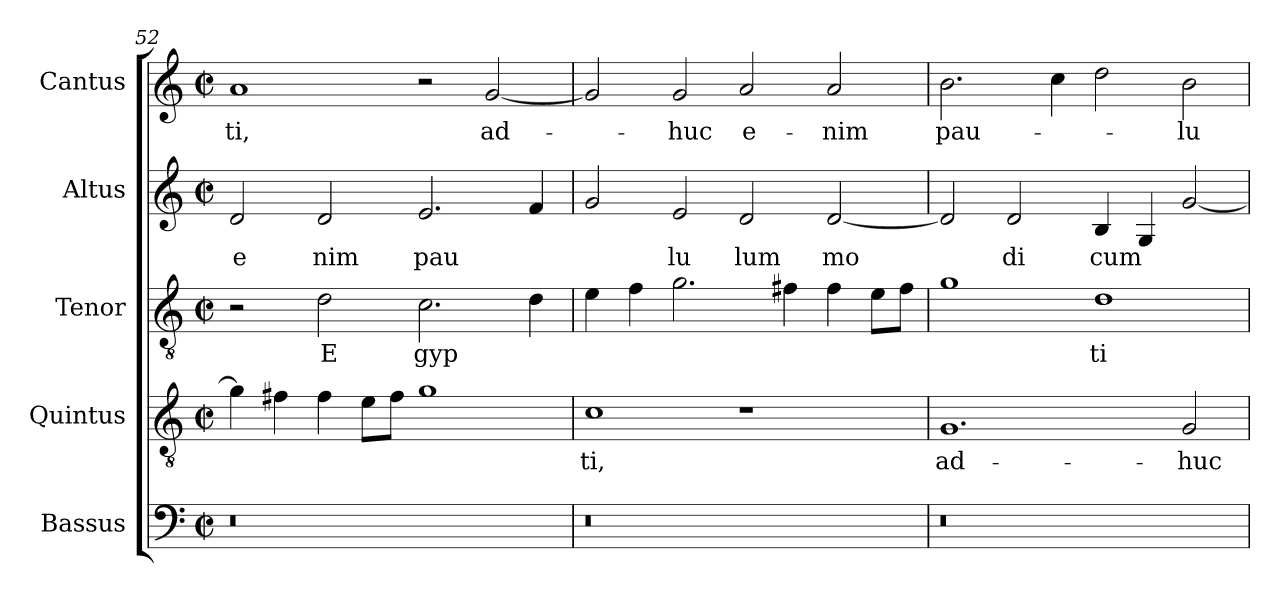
**kern	**kern	**text	**kern	**text	**kern	**text	**kern	**text
*part5	*part4	*part4	*part3	*part3	*part2	*part2	*part1	*part1
*staff5	*staff4	*staff4	*staff3	*staff3	*staff2	*staff2	*staff1	*staff1
*I"Bassus	*I"Quintus	*	*I"Tenor	*	*I"Altus	*	*I"Cantus	*
*clefF4	*clefGv2	*	*clefGv2	*	*clefG2	*	*clefG2	*
*	*	*	*k[]	*	*	*	*	*
*	*	*	*C:	*	*	*	*	*
*M2/2	*M2/2	*	*M2/2	*	*M2/2	*	*M2/2	*
*met(c|)	*met(c|)	*	*met(c|)	*	*met(c|)	*	*met(c|)	*
=52	=52	=52	=52	=52	=52	=52	=52	=52
!	!	!	!	!	!	!LO:LY:b:cj	!	!LO:LY:b:cj
0r	4g\]	.	2r	.	2d/	e	1a	-ti,
.	4f#\	.	.	.	.	.	.	.
!	!	!	!	!LO:LY:b:cj	!	!LO:LY:b:cj	!	!
.	4f#\	.	2d\	E	2d/	nim	.	.
.	8e\L	.	.	.	.	.	.	.
.	8f#\J	.	.	.	.	.	.	.
!	!	!	!	!LO:LY:b	!	!LO:LY:b	!	!
.	1g	.	2.c\	gyp	2.e/	pau	2r	.
!	!	!	!	!	!	!	!	!LO:LY:b:cj
.	.	.	.	.	.	.	[<2g/	ad-
.	.	.	4d\	.	4f/	.	.	.
=53	=53	=53	=53	=53	=53	=53	=53	=53
!	!	!LO:LY:b:cj	!	!	!	!	!	!
0r	1c	-ti,	4e\	.	2g/	.	2g/]	.
.	.	.	4f\	.	.	.	.	.
!	!	!	!	!	!	!LO:LY:b:cj	!	!LO:LY:b:cj
.	.	.	2.g\	.	2e/	lu	2g/	-huc
!	!	!	!	!	!	!LO:LY:b:cj	!	!LO:LY:b:cj
.	1r	.	.	.	2d/	lum	2a/	e-
.	.	.	4f#\	.	.	.	.	.
!	!	!	!	!	!	!LO:LY:b	!	!LO:LY:b:cj
.	.	.	4f#\	.	[<2d/	mo	2a/	-nim
.	.	.	8e\L	.	.	.	.	.
.	.	.	8f#\J	.	.	.	.	.
=54	=54	=54	=54	=54	=54	=54	=54	=54
!	!	!LO:LY:b:cj	!	!	!	!	!	!LO:LY:b
0r	1.G	ad-	1g	.	2d/]	.	2.b\	pau-
!	!	!	!	!	!	!LO:LY:b:cj	!	!
.	.	.	.	.	2d/	di	.	.
.	.	.	.	.	.	.	4cc\	.
!	!	!	!	!LO:LY:b:cj	!	!LO:LY:b	!	!
.	.	.	1d	ti	4B/	cum	2dd\	.
.	.	.	.	.	4G/	.	.	.
!	!	!LO:LY:b:cj	!	!	!	!	!	!LO:LY:b:cj
.	2G/	-huc	.	.	[>2g/	.	2b\	-lu-
=	=	=	=	=	=	=	=	=
*-	*-	*-	*-	*-	*-	*-	*-	*-
